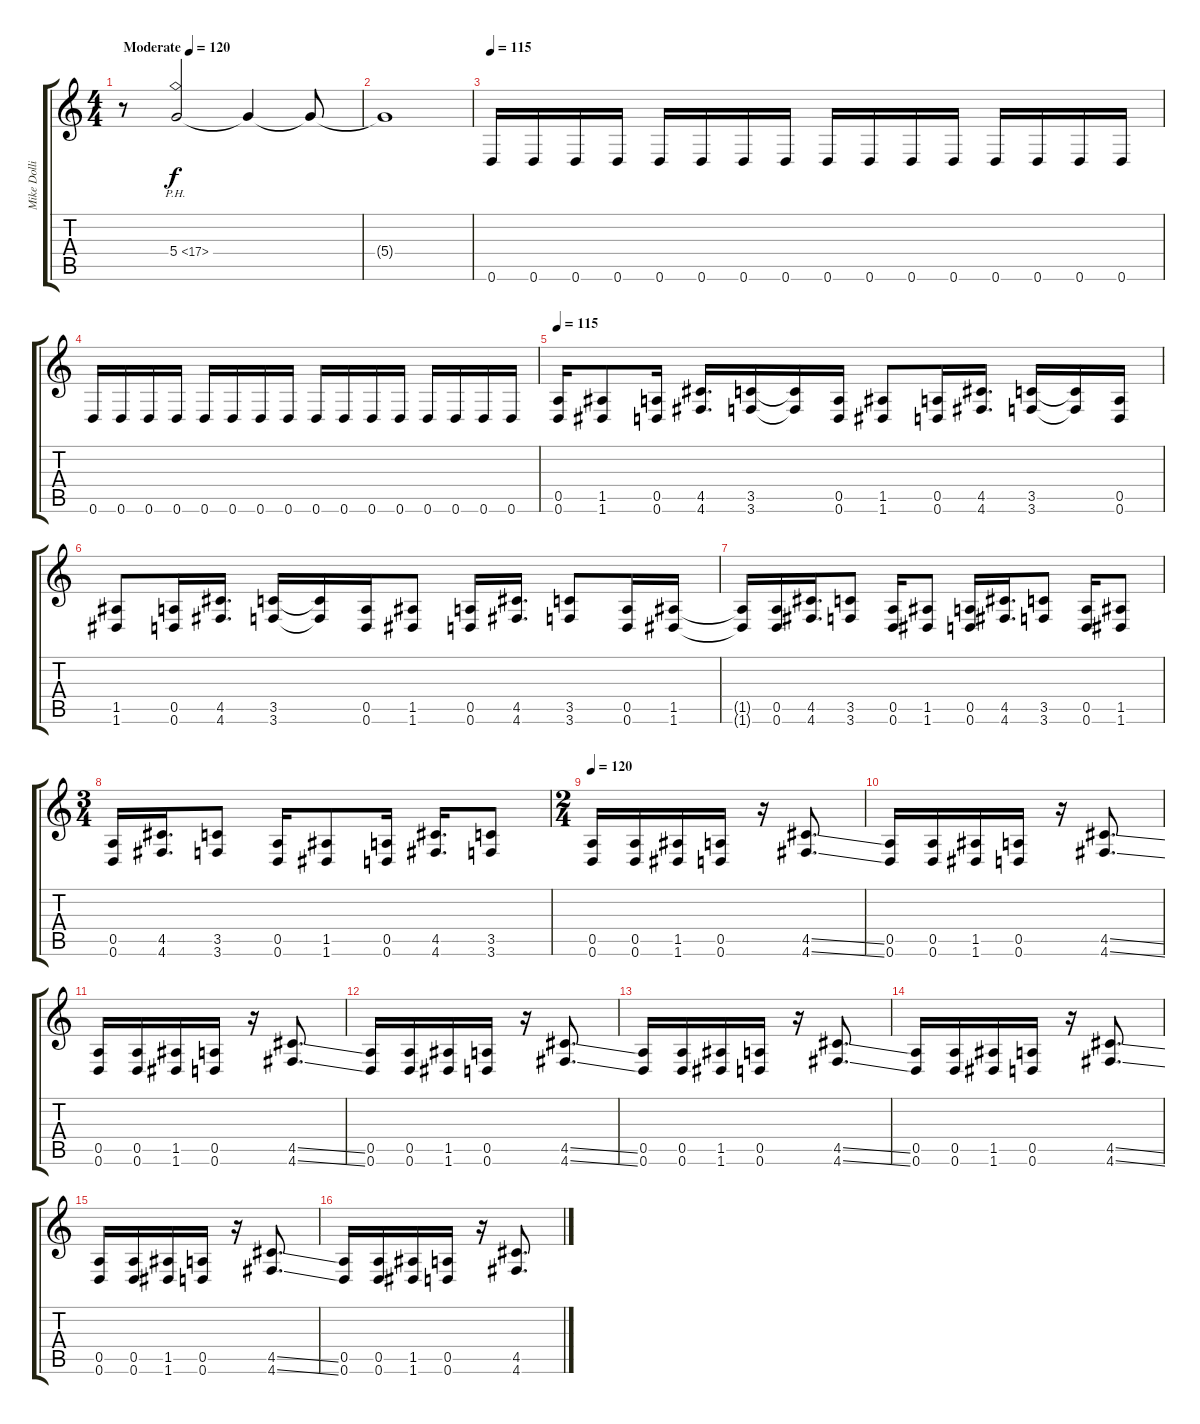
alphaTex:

\track ("Mike Dolling" "Mike Dolli") {instrument distortionguitar}
\staff {score tabs}
\tuning (E4 B3 G3 D3 A2 D2) {hide}
\ts (4 4)
\tempo (120 "Moderate")
\clef g2
\ks c
r.8{dy f instrument distortionguitar} 5.4{ph 12}.2 5.4{t}.4 5.4{t}.8 |
5.4{t}.1 |
\tempo 115
0.6.16 0.6.16 0.6.16 0.6.16 0.6.16 0.6.16 0.6.16 0.6.16 0.6.16 0.6.16 0.6.16 0.6.16 0.6.16 0.6.16 0.6.16 0.6.16 |
0.6.16 0.6.16 0.6.16 0.6.16 0.6.16 0.6.16 0.6.16 0.6.16 0.6.16 0.6.16 0.6.16 0.6.16 0.6.16 0.6.16 0.6.16 0.6.16 |
\tempo 115
(0.5 0.6).16 (1.5 1.6).8 (0.5 0.6).16 (4.5 4.6).16{d} (3.5 3.6).16 (3.5{t} 3.6{t}).16 (0.5 0.6).16 (1.5 1.6).8 (0.5 0.6).16 (4.5 4.6).16{d} (3.5 3.6).16 (3.5{t} 3.6{t}).16 (0.5 0.6).16 |
(1.5 1.6).8 (0.5 0.6).16 (4.5 4.6).16{d} (3.5 3.6).16 (3.5{t} 3.6{t}).16 (0.5 0.6).16 (1.5 1.6).8 (0.5 0.6).16 (4.5 4.6).16{d} (3.5 3.6).8 (0.5 0.6).16 (1.5 1.6).16 |
(1.5{t} 1.6{t}).16 (0.5 0.6).16 (4.5 4.6).16{d} (3.5 3.6).8 (0.5 0.6).16 (1.5 1.6).8 (0.5 0.6).16 (4.5 4.6).16{d} (3.5 3.6).8 (0.5 0.6).16 (1.5 1.6).8 |
\ts (3 4)
(0.5 0.6).16 (4.5 4.6).16{d} (3.5 3.6).8 (0.5 0.6).16 (1.5 1.6).8 (0.5 0.6).16 (4.5 4.6).16{d} (3.5 3.6).8 |
\ts (2 4)
\tempo 120
(0.5 0.6).16 (0.5 0.6).16 (1.5 1.6).16 (0.5 0.6).16 r.16 (4.5{ss} 4.6{ss}).8{d} |
(0.5 0.6).16 (0.5 0.6).16 (1.5 1.6).16 (0.5 0.6).16 r.16 (4.5{ss} 4.6{ss}).8{d} |
(0.5 0.6).16 (0.5 0.6).16 (1.5 1.6).16 (0.5 0.6).16 r.16 (4.5{ss} 4.6{ss}).8{d} |
(0.5 0.6).16 (0.5 0.6).16 (1.5 1.6).16 (0.5 0.6).16 r.16 (4.5{ss} 4.6{ss}).8{d} |
(0.5 0.6).16 (0.5 0.6).16 (1.5 1.6).16 (0.5 0.6).16 r.16 (4.5{ss} 4.6{ss}).8{d} |
(0.5 0.6).16 (0.5 0.6).16 (1.5 1.6).16 (0.5 0.6).16 r.16 (4.5{ss} 4.6{ss}).8{d} |
(0.5 0.6).16 (0.5 0.6).16 (1.5 1.6).16 (0.5 0.6).16 r.16 (4.5{ss} 4.6{ss}).8{d} |
(0.5 0.6).16 (0.5 0.6).16 (1.5 1.6).16 (0.5 0.6).16 r.16 (4.5{ss} 4.6{ss}).8{d}
